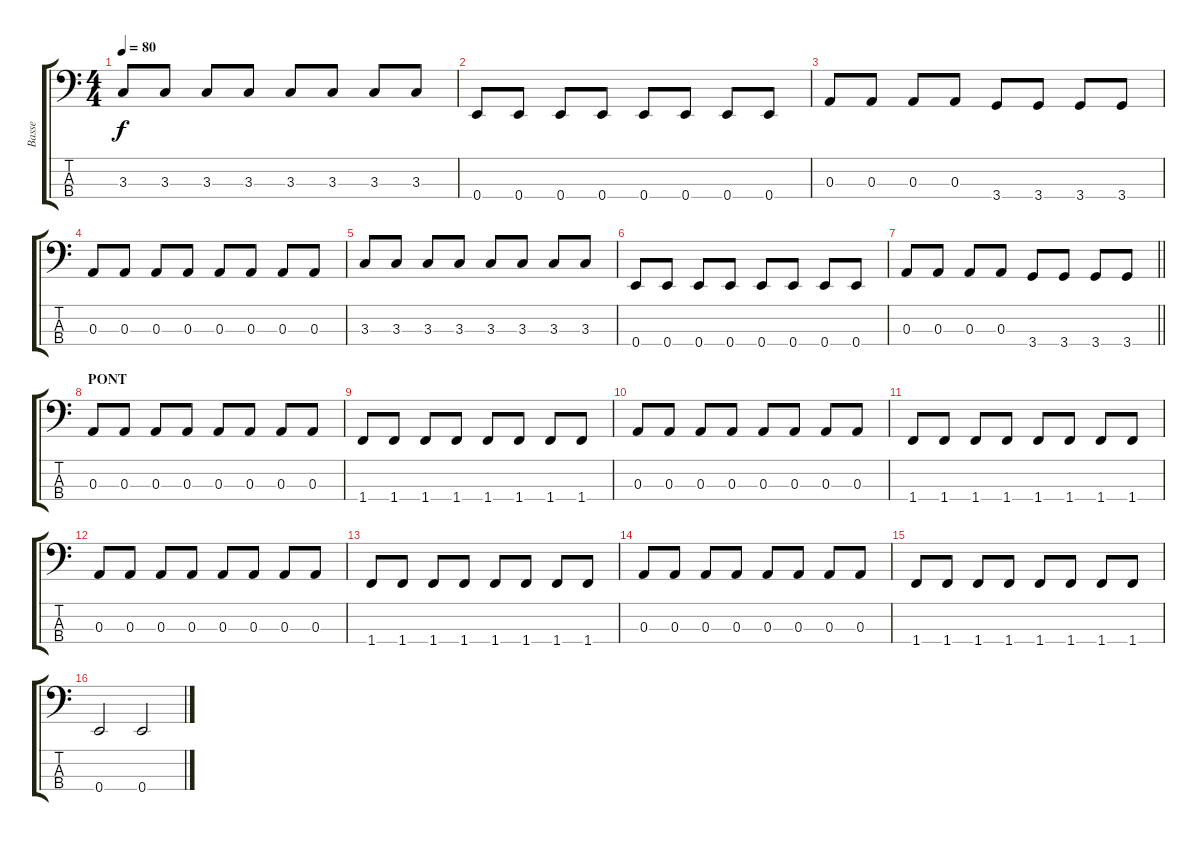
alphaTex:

\track ("Basse" "Basse") {instrument electricbassfinger}
\staff {score tabs}
\tuning (G2 D2 A1 E1) {hide}
\ts (4 4)
\tempo 80
\clef f4
\ks c
3.3.8{dy f} 3.3.8 3.3.8 3.3.8 3.3.8 3.3.8 3.3.8 3.3.8 |
0.4.8 0.4.8 0.4.8 0.4.8 0.4.8 0.4.8 0.4.8 0.4.8 |
0.3.8 0.3.8 0.3.8 0.3.8 3.4.8 3.4.8 3.4.8 3.4.8 |
0.3.8 0.3.8 0.3.8 0.3.8 0.3.8 0.3.8 0.3.8 0.3.8 |
3.3.8 3.3.8 3.3.8 3.3.8 3.3.8 3.3.8 3.3.8 3.3.8 |
0.4.8 0.4.8 0.4.8 0.4.8 0.4.8 0.4.8 0.4.8 0.4.8 |
\barLineRight lightlight
0.3.8 0.3.8 0.3.8 0.3.8 3.4.8 3.4.8 3.4.8 3.4.8 |
\section ("" "PONT")
0.3.8 0.3.8 0.3.8 0.3.8 0.3.8 0.3.8 0.3.8 0.3.8 |
1.4.8 1.4.8 1.4.8 1.4.8 1.4.8 1.4.8 1.4.8 1.4.8 |
0.3.8 0.3.8 0.3.8 0.3.8 0.3.8 0.3.8 0.3.8 0.3.8 |
1.4.8 1.4.8 1.4.8 1.4.8 1.4.8 1.4.8 1.4.8 1.4.8 |
0.3.8 0.3.8 0.3.8 0.3.8 0.3.8 0.3.8 0.3.8 0.3.8 |
1.4.8 1.4.8 1.4.8 1.4.8 1.4.8 1.4.8 1.4.8 1.4.8 |
0.3.8 0.3.8 0.3.8 0.3.8 0.3.8 0.3.8 0.3.8 0.3.8 |
1.4.8 1.4.8 1.4.8 1.4.8 1.4.8 1.4.8 1.4.8 1.4.8 |
0.4.2 0.4.2
